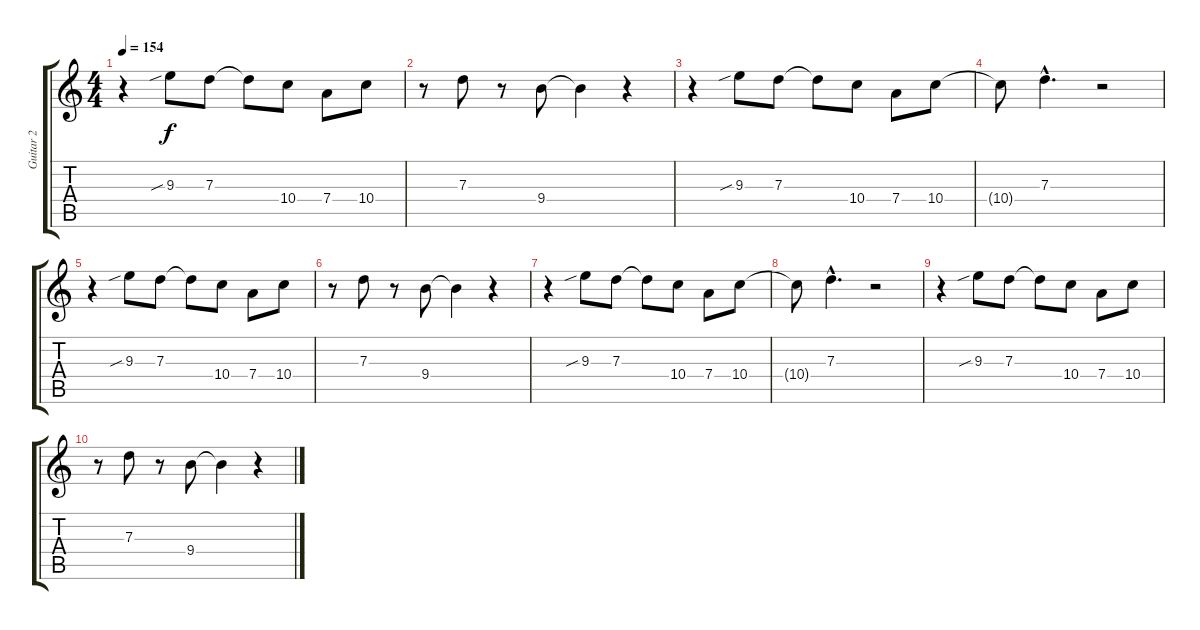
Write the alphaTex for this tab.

\track ("Guitar 2" "Guitar 2") {instrument electricguitarclean}
\staff {score tabs}
\tuning (E4 B3 G3 D3 A2 E2) {hide}
\ts (4 4)
\tempo 154
\clef g2
\ks c
r.4{dy f} 9.3{sib}.8 7.3.8 7.3{t}.8 10.4.8 7.4.8 10.4.8 |
r.8 7.3.8 r.8 9.4.8 9.4{t}.4 r.4 |
r.4 9.3{sib}.8 7.3.8 7.3{t}.8 10.4.8 7.4.8 10.4.8 |
10.4{t}.8 7.3{hac}.4{d} r.2 |
r.4 9.3{sib}.8 7.3.8 7.3{t}.8 10.4.8 7.4.8 10.4.8 |
r.8 7.3.8 r.8 9.4.8 9.4{t}.4 r.4 |
r.4 9.3{sib}.8 7.3.8 7.3{t}.8 10.4.8 7.4.8 10.4.8 |
10.4{t}.8 7.3{hac}.4{d} r.2 |
r.4 9.3{sib}.8 7.3.8 7.3{t}.8 10.4.8 7.4.8 10.4.8 |
r.8 7.3.8 r.8 9.4.8 9.4{t}.4 r.4
